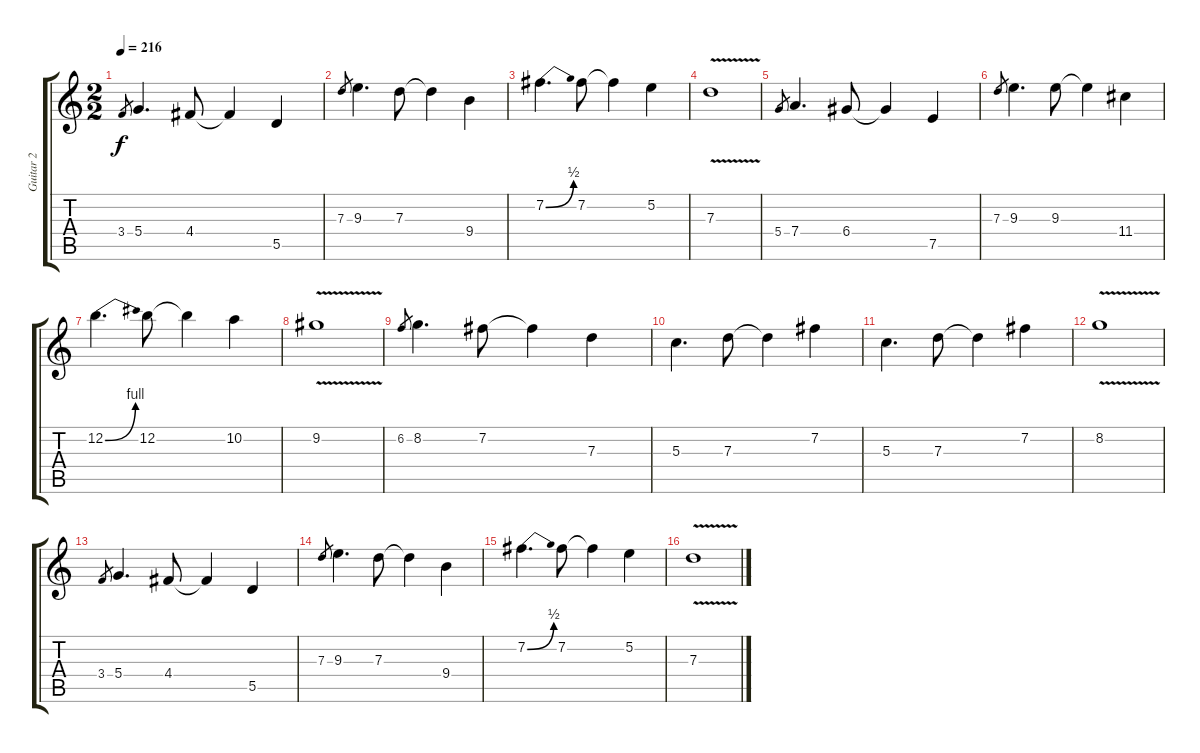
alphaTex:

\track ("Guitar 2" "Guitar 2") {instrument distortionguitar}
\staff {score tabs}
\tuning (E4 B3 G3 D3 A2 E2) {hide}
\ts (2 2)
\tempo 216
\clef g2
\ks c
3.4.8{gr dy f} 5.4.4{d} 4.4.8 4.4{t}.4 5.5.4 |
7.3.8{gr} 9.3.4{d} 7.3.8 7.3{t}.4 9.4.4 |
7.2{be (bend 0 0 60 2)}.4{d} 7.2.8 7.2{t}.4 5.2.4 |
7.3{v}.1 |
5.4.8{gr} 7.4.4{d} 6.4.8 6.4{t}.4 7.5.4 |
7.3.8{gr} 9.3.4{d} 9.3.8 9.3{t}.4 11.4.4 |
12.2{be (bend 0 0 60 4)}.4{d} 12.2.8 12.2{t}.4 10.2.4 |
9.2{v}.1 |
6.2.8{gr} 8.2.4{d} 7.2.8 7.2{t}.4 7.3.4 |
5.3.4{d} 7.3.8 7.3{t}.4 7.2.4 |
5.3.4{d} 7.3.8 7.3{t}.4 7.2.4 |
8.2{v}.1 |
3.4.8{gr} 5.4.4{d} 4.4.8 4.4{t}.4 5.5.4 |
7.3.8{gr} 9.3.4{d} 7.3.8 7.3{t}.4 9.4.4 |
7.2{be (bend 0 0 60 2)}.4{d} 7.2.8 7.2{t}.4 5.2.4 |
7.3{v}.1
